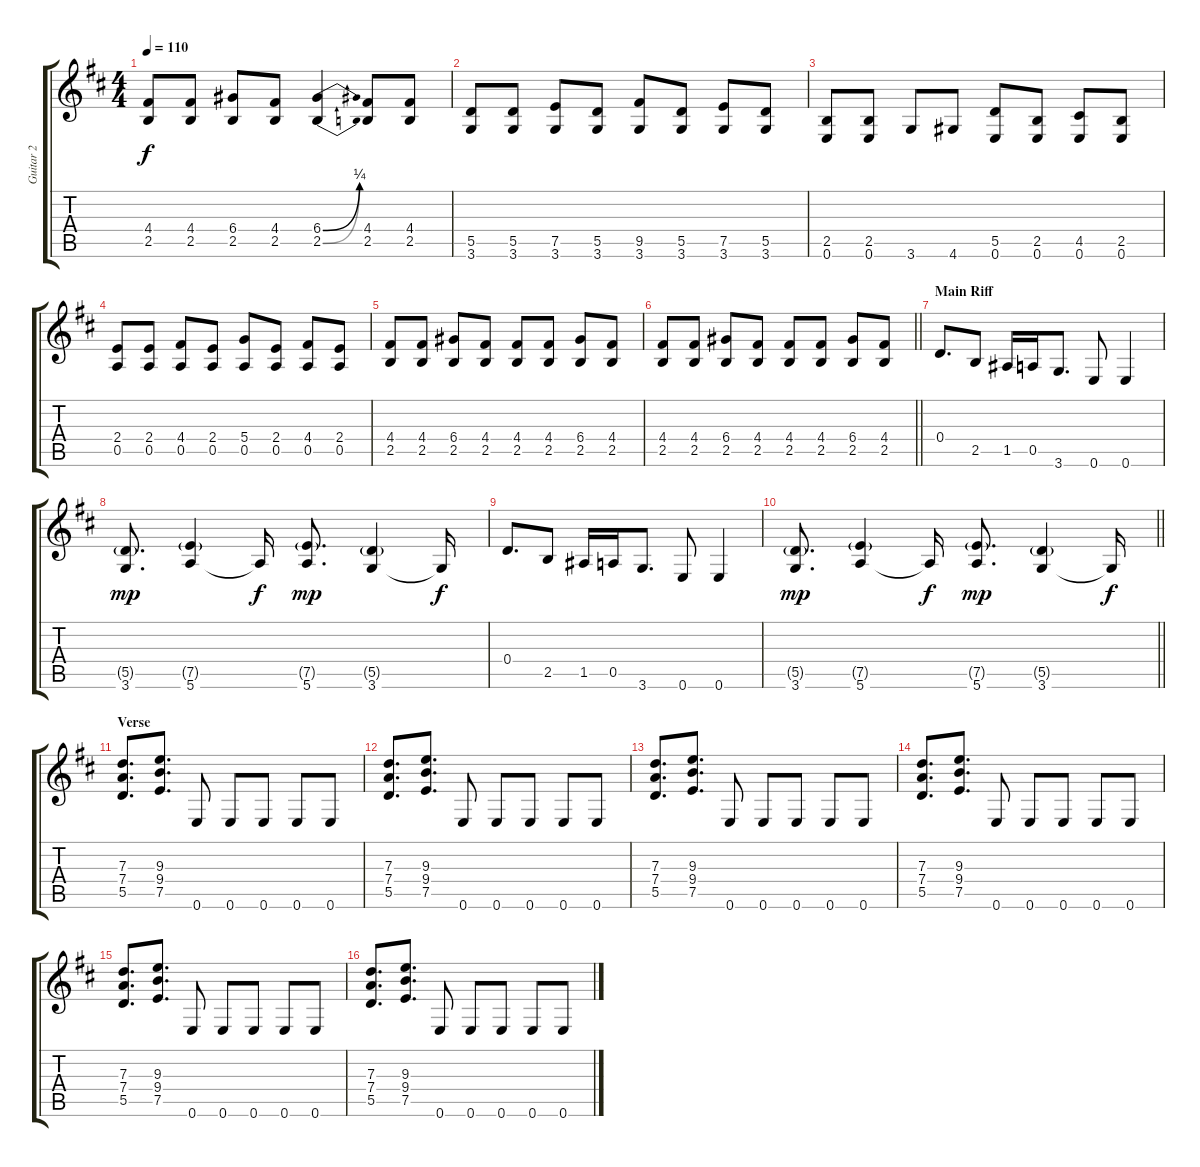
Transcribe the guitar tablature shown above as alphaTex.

\track ("Guitar 2" "Guitar 2") {instrument distortionguitar}
\staff {score tabs}
\tuning (E4 B3 G3 D3 A2 E2) {hide}
\ts (4 4)
\tempo 110
\clef g2
\ks d
(4.4 2.5).8{dy f} (4.4 2.5).8 (6.4 2.5).8 (4.4 2.5).8 (6.4{be (bend 0 0 60 1)} 2.5{be (bend 0 0 60 1)}).4 (4.4 2.5).8 (4.4 2.5).8 |
(5.5 3.6).8 (5.5 3.6).8 (7.5 3.6).8 (5.5 3.6).8 (9.5 3.6).8 (5.5 3.6).8 (7.5 3.6).8 (5.5 3.6).8 |
(2.5 0.6).8 (2.5 0.6).8 3.6.8 4.6.8 (5.5 0.6).8 (2.5 0.6).8 (4.5 0.6).8 (2.5 0.6).8 |
(2.4 0.5).8 (2.4 0.5).8 (4.4 0.5).8 (2.4 0.5).8 (5.4 0.5).8 (2.4 0.5).8 (4.4 0.5).8 (2.4 0.5).8 |
(4.4 2.5).8 (4.4 2.5).8 (6.4 2.5).8 (4.4 2.5).8 (4.4 2.5).8 (4.4 2.5).8 (6.4 2.5).8 (4.4 2.5).8 |
\barLineRight lightlight
(4.4 2.5).8 (4.4 2.5).8 (6.4 2.5).8 (4.4 2.5).8 (4.4 2.5).8 (4.4 2.5).8 (6.4 2.5).8 (4.4 2.5).8 |
\section ("" "Main Riff")
0.4.8{d} 2.5.8 1.5.16 0.5.16 3.6.8{d} 0.6.8 0.6.4 |
(5.5{g} 3.6).8{d dy mp} (7.5{g} 5.6).4 5.6{t}.16{dy f} (7.5{g} 5.6).8{d dy mp} (5.5{g} 3.6).4 3.6{t}.16{dy f} |
0.4.8{d} 2.5.8 1.5.16 0.5.16 3.6.8{d} 0.6.8 0.6.4 |
\barLineRight lightlight
(5.5{g} 3.6).8{d dy mp} (7.5{g} 5.6).4 5.6{t}.16{dy f} (7.5{g} 5.6).8{d dy mp} (5.5{g} 3.6).4 3.6{t}.16{dy f} |
\section ("" "Verse")
(7.3 7.4 5.5).8{d} (9.3 9.4 7.5).8{d} 0.6.8 0.6.8 0.6.8 0.6.8 0.6.8 |
(7.3 7.4 5.5).8{d} (9.3 9.4 7.5).8{d} 0.6.8 0.6.8 0.6.8 0.6.8 0.6.8 |
(7.3 7.4 5.5).8{d} (9.3 9.4 7.5).8{d} 0.6.8 0.6.8 0.6.8 0.6.8 0.6.8 |
(7.3 7.4 5.5).8{d} (9.3 9.4 7.5).8{d} 0.6.8 0.6.8 0.6.8 0.6.8 0.6.8 |
(7.3 7.4 5.5).8{d} (9.3 9.4 7.5).8{d} 0.6.8 0.6.8 0.6.8 0.6.8 0.6.8 |
(7.3 7.4 5.5).8{d} (9.3 9.4 7.5).8{d} 0.6.8 0.6.8 0.6.8 0.6.8 0.6.8
